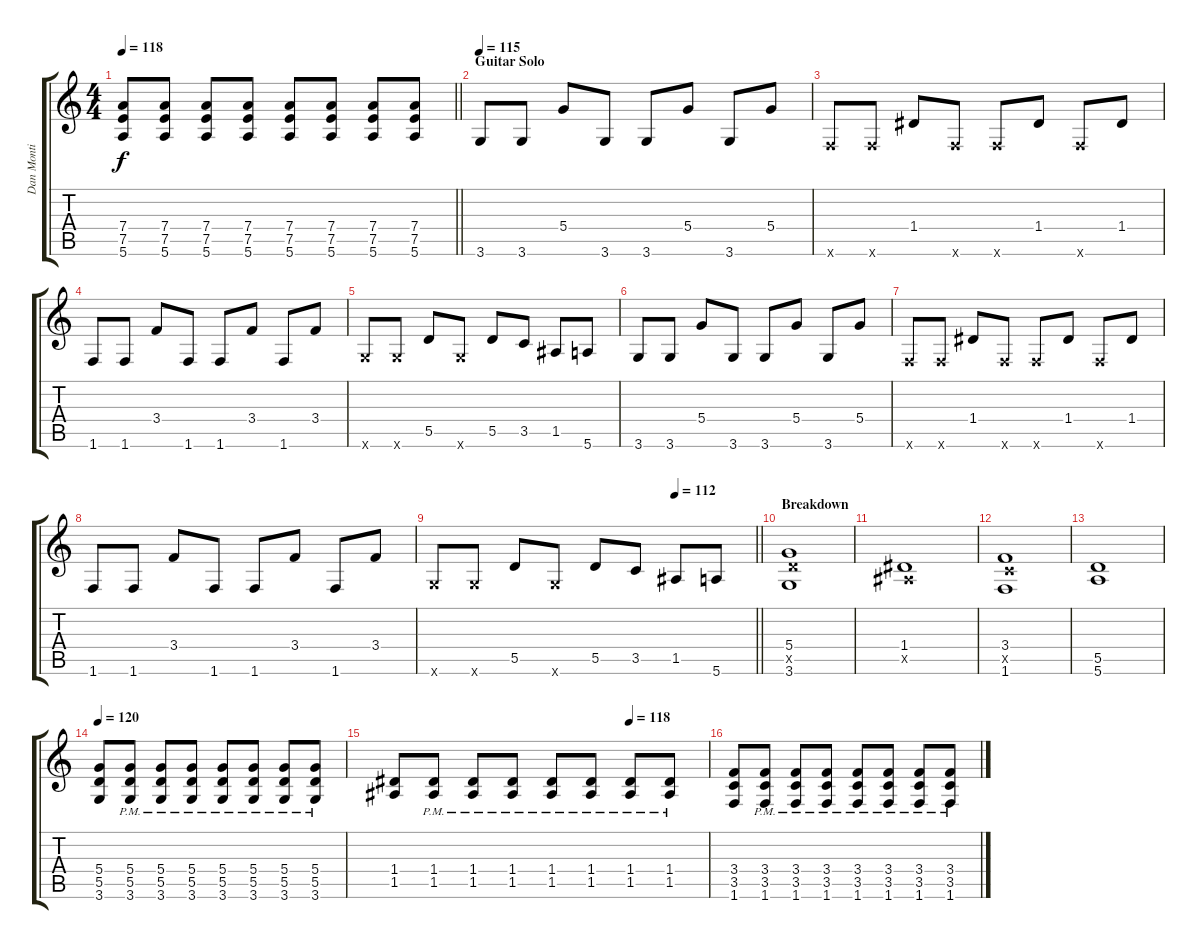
\track ("Dan Monti (Lead Guitar)" "Dan Monti ") {instrument distortionguitar}
\staff {score tabs}
\tuning (E4 B3 G3 D3 A2 E2) {hide}
\ts (4 4)
\tempo 118
\clef g2
\barLineRight lightlight
\ks c
(7.4 7.5 5.6).8{dy f} (7.4 7.5 5.6).8 (7.4 7.5 5.6).8 (7.4 7.5 5.6).8 (7.4 7.5 5.6).8 (7.4 7.5 5.6).8 (7.4 7.5 5.6).8 (7.4 7.5 5.6).8 |
\section ("" "Guitar Solo")
\tempo 115
3.6.8{instrument distortionguitar} 3.6.8 5.4.8 3.6.8 3.6.8 5.4.8 3.6.8 5.4.8 |
1.6{x}.8 1.6{x}.8 1.4.8 1.6{x}.8 1.6{x}.8 1.4.8 1.6{x}.8 1.4.8 |
1.6.8 1.6.8 3.4.8 1.6.8 1.6.8 3.4.8 1.6.8 3.4.8 |
3.6{x}.8{instrument distortionguitar} 3.6{x}.8 5.5.8 3.6{x}.8 5.5.8 3.5.8 1.5.8 5.6.8 |
3.6.8{instrument distortionguitar} 3.6.8 5.4.8 3.6.8 3.6.8 5.4.8 3.6.8 5.4.8 |
1.6{x}.8 1.6{x}.8 1.4.8 1.6{x}.8 1.6{x}.8 1.4.8 1.6{x}.8 1.4.8 |
1.6.8 1.6.8 3.4.8 1.6.8 1.6.8 3.4.8 1.6.8 3.4.8 |
\tempo (112 0.75)
\barLineRight lightlight
3.6{x}.8{instrument distortionguitar} 3.6{x}.8 5.5.8 3.6{x}.8 5.5.8 3.5.8 1.5.8 5.6.8 |
\section ("" "Breakdown")
(5.4 5.5{x} 3.6).1{instrument overdrivenguitar} |
(1.4 1.5{x}).1 |
(3.4 3.5{x} 1.6).1 |
(5.5 5.6).1 |
\tempo 115
\tempo 120
(5.4 5.5 3.6).8{instrument overdrivenguitar} (5.4{pm} 5.5{pm} 3.6{pm}).8 (5.4{pm} 5.5{pm} 3.6{pm}).8 (5.4{pm} 5.5{pm} 3.6{pm}).8 (5.4{pm} 5.5{pm} 3.6{pm}).8 (5.4{pm} 5.5{pm} 3.6{pm}).8 (5.4{pm} 5.5{pm} 3.6{pm}).8 (5.4{pm} 5.5{pm} 3.6{pm}).8 |
\tempo (118 0.75)
(1.4 1.5).8 (1.4{pm} 1.5{pm}).8 (1.4{pm} 1.5{pm}).8 (1.4{pm} 1.5{pm}).8 (1.4{pm} 1.5{pm}).8 (1.4{pm} 1.5{pm}).8 (1.4{pm} 1.5{pm}).8 (1.4{pm} 1.5{pm}).8 |
(3.4 3.5 1.6).8 (3.4{pm} 3.5{pm} 1.6{pm}).8 (3.4{pm} 3.5{pm} 1.6{pm}).8 (3.4{pm} 3.5{pm} 1.6{pm}).8 (3.4{pm} 3.5{pm} 1.6{pm}).8 (3.4{pm} 3.5{pm} 1.6{pm}).8 (3.4{pm} 3.5{pm} 1.6{pm}).8 (3.4{pm} 3.5{pm} 1.6{pm}).8
